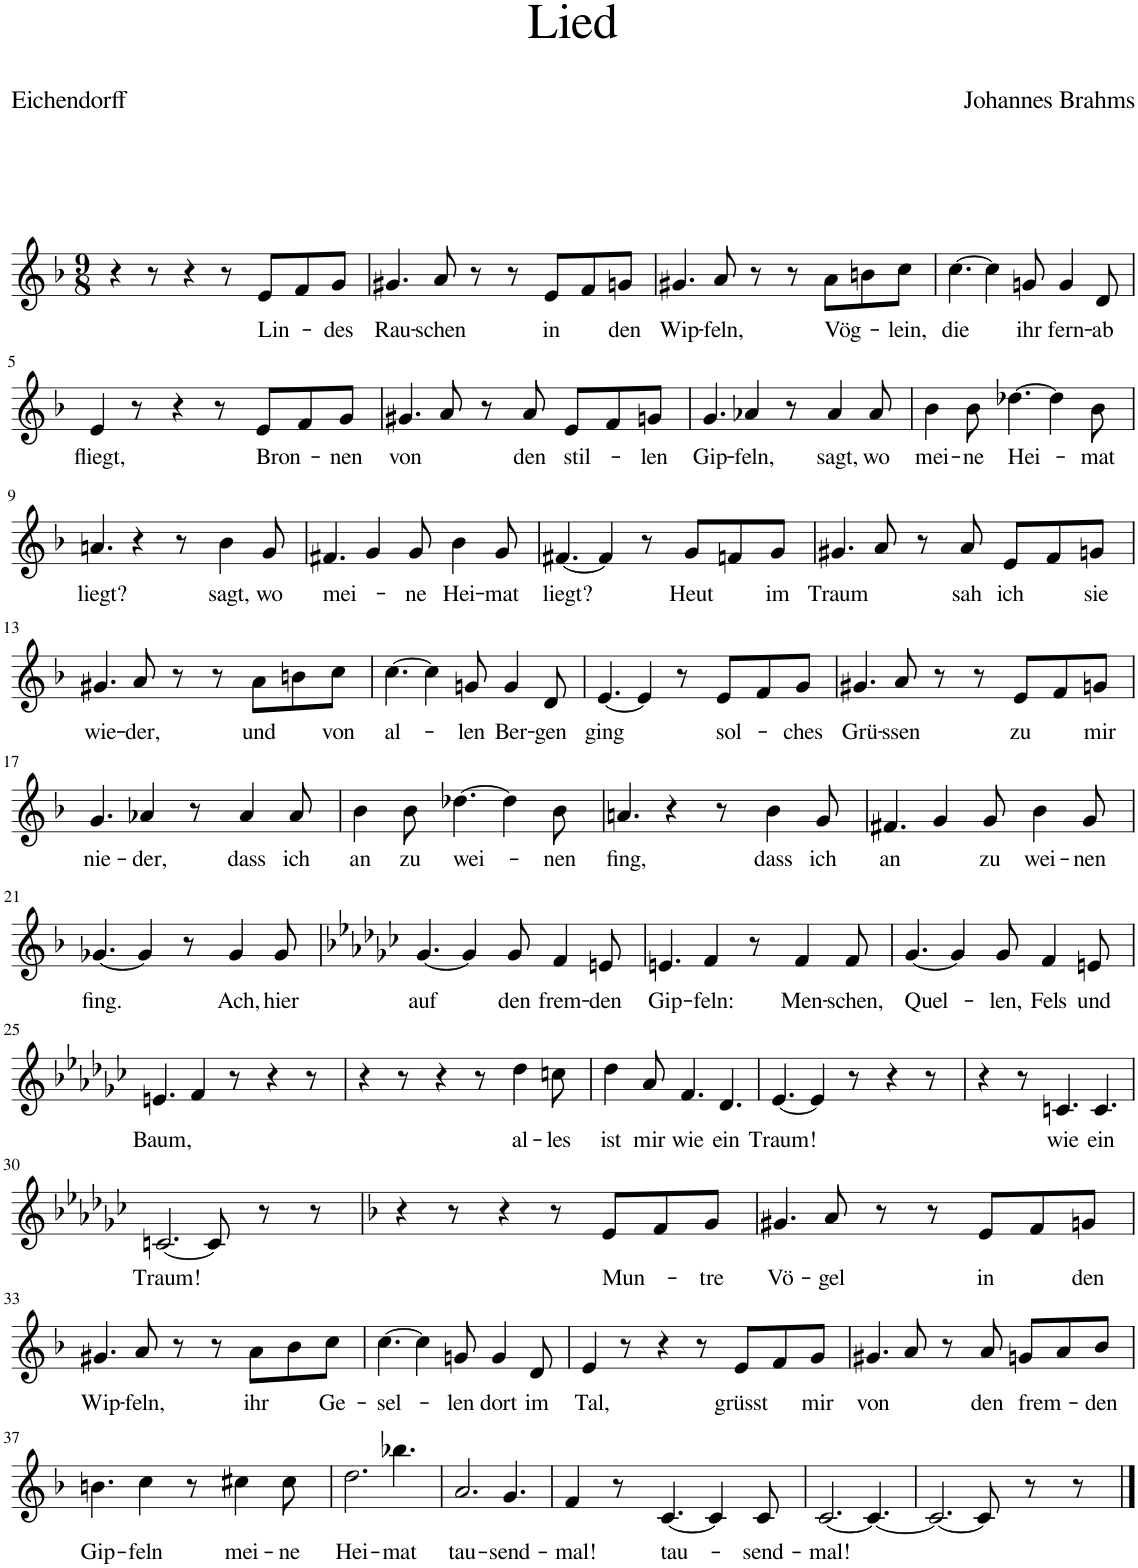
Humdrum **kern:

**kern	**text
*part1	*part1
*staff1	*staff1
*I"Piano	*
*I'Pno	*
*clefG2	*
*k[b-]	*
*M9/8	*
=1	=1
4r	.
8r	.
4r	.
8r	.
!	!LO:LY:b
8e/L	Lin-
8f/	.
!	!LO:LY:b
8g/J	-des
=2	=2
!	!LO:LY:b
4.g#X/	Rau-
!	!LO:LY:b
8a/	-schen
8r	.
8r	.
!	!LO:LY:b
8e/L	in
8f/	.
!	!LO:LY:b
8gn/J	-den
=3	=3
!	!LO:LY:b
4.g#X/	Wip-
!	!LO:LY:b
8a/	-feln,
8r	.
8r	.
!	!LO:LY:b
8a\L	Vög-
8bn\	.
!	!LO:LY:b
8cc\J	-lein,
=4	=4
!	!LO:LY:b
[4.cc\	die
4cc\]	.
!	!LO:LY:b
8gn/	ihr
!	!LO:LY:b
4g/	fern-
!	!LO:LY:b
8d/	-ab
!!LO:LB:g=z
=5	=5
!	!LO:LY:b
4e/	fliegt,
8r	.
4r	.
8r	.
!	!LO:LY:b
8e/L	Bron-
8f/	.
!	!LO:LY:b
8g/J	-nen
=6	=6
!	!LO:LY:b
4.g#X/	von
8a/	.
8r	.
!	!LO:LY:b
8a/	den
!	!LO:LY:b
8e/L	stil-
8f/	.
!	!LO:LY:b
8gn/J	-len
=7	=7
!	!LO:LY:b
4.g/	Gip-
!	!LO:LY:b
4a-X/	-feln,
8r	.
!	!LO:LY:b
4a-/	sagt,
!	!LO:LY:b
8a-/	wo
=8	=8
!	!LO:LY:b
4b-\	mei-
!	!LO:LY:b
8b-\	-ne
!	!LO:LY:b
[4.dd-X\	Hei-
4dd-\]	.
!	!LO:LY:b
8b-\	-mat
!!LO:LB:g=z
=9	=9
!	!LO:LY:b
4.an/	liegt?
4r	.
8r	.
!	!LO:LY:b
4b-\	sagt,
!	!LO:LY:b
8g/	wo
=10	=10
!	!LO:LY:b
4.f#X/	mei-
4g/	.
!	!LO:LY:b
8g/	-ne
!	!LO:LY:b
4b-\	Hei-
!	!LO:LY:b
8g/	-mat
=11	=11
!	!LO:LY:b
[4.f#X/	liegt?
4f#/]	.
8r	.
!	!LO:LY:b
8g/L	Heut
8fn/	.
!	!LO:LY:b
8g/J	im
=12	=12
!	!LO:LY:b
4.g#X/	Traum
8a/	.
8r	.
!	!LO:LY:b
8a/	sah
!	!LO:LY:b
8e/L	ich
8f/	.
!	!LO:LY:b
8gn/J	sie
!!LO:LB:g=z
=13	=13
!	!LO:LY:b
4.g#X/	wie-
!	!LO:LY:b
8a/	-der,
8r	.
8r	.
!	!LO:LY:b
8a\L	und
8bn\	.
!	!LO:LY:b
8cc\J	von
=14	=14
!	!LO:LY:b
[4.cc\	al-
4cc\]	.
!	!LO:LY:b
8gn/	-len
!	!LO:LY:b
4g/	Ber-
!	!LO:LY:b
8d/	-gen
=15	=15
!	!LO:LY:b
[4.e/	ging
4e/]	.
8r	.
!	!LO:LY:b
8e/L	sol-
8f/	.
!	!LO:LY:b
8g/J	-ches
=16	=16
!	!LO:LY:b
4.g#X/	Grü-
!	!LO:LY:b
8a/	-ssen
8r	.
8r	.
!	!LO:LY:b
8e/L	zu
8f/	.
!	!LO:LY:b
8gn/J	mir
!!LO:LB:g=z
=17	=17
!	!LO:LY:b
4.g/	nie-
!	!LO:LY:b
4a-X/	-der,
8r	.
!	!LO:LY:b
4a-/	dass
!	!LO:LY:b
8a-/	ich
=18	=18
!	!LO:LY:b
4b-\	an
!	!LO:LY:b
8b-\	zu
!	!LO:LY:b
[4.dd-X\	wei-
4dd-\]	.
!	!LO:LY:b
8b-\	-nen
=19	=19
!	!LO:LY:b
4.an/	fing,
4r	.
8r	.
!	!LO:LY:b
4b-\	dass
!	!LO:LY:b
8g/	ich
=20	=20
!	!LO:LY:b
4.f#X/	an
4g/	.
!	!LO:LY:b
8g/	zu
!	!LO:LY:b
4b-\	wei-
!	!LO:LY:b
8g/	-nen
!!LO:LB:g=z
=21	=21
!	!LO:LY:b
[4.g-X/	fing.
4g-/]	.
8r	.
!	!LO:LY:b
4g-/	Ach,
!	!LO:LY:b
8g-/	hier
=22	=22
*k[b-e-a-d-g-c-]	*
!	!LO:LY:b
[4.g-/	auf
4g-/]	.
!	!LO:LY:b
8g-/	den
!	!LO:LY:b
4f/	frem-
!	!LO:LY:b
8en/	-den
=23	=23
!	!LO:LY:b
4.en/	Gip-
!	!LO:LY:b
4f/	-feln:
8r	.
!	!LO:LY:b
4f/	Men-
!	!LO:LY:b
8f/	-schen,
=24	=24
!	!LO:LY:b
[4.g-/	Quel-
4g-/]	.
!	!LO:LY:b
8g-/	-len,
!	!LO:LY:b
4f/	Fels
!	!LO:LY:b
8en/	und
!!LO:LB:g=z
=25	=25
!	!LO:LY:b
4.en/	Baum,
4f/	.
8r	.
4r	.
8r	.
=26	=26
4r	.
8r	.
4r	.
8r	.
!	!LO:LY:b
4dd-\	al-
!	!LO:LY:b
8ccn\	-les
=27	=27
!	!LO:LY:b
4dd-\	ist
!	!LO:LY:b
8a-/	mir
!	!LO:LY:b
4.f/	wie
!	!LO:LY:b
4.d-/	ein
=28	=28
!	!LO:LY:b
[4.e-/	Traum!
4e-/]	.
8r	.
4r	.
8r	.
=29	=29
4r	.
8r	.
!	!LO:LY:b
4.cn/	wie
!	!LO:LY:b
4.c/	ein
!!LO:LB:g=z
=30	=30
!	!LO:LY:b
[2.cn/	Traum!
8c/]	.
8r	.
8r	.
=31	=31
*k[b-]	*
4r	.
8r	.
4r	.
8r	.
!	!LO:LY:b
8e/L	Mun-
8f/	.
!	!LO:LY:b
8g/J	-tre
=32	=32
!	!LO:LY:b
4.g#X/	Vö-
!	!LO:LY:b
8a/	-gel
8r	.
8r	.
!	!LO:LY:b
8e/L	in
8f/	.
!	!LO:LY:b
8gn/J	den
!!LO:LB:g=z
=33	=33
!	!LO:LY:b
4.g#X/	Wip-
!	!LO:LY:b
8a/	-feln,
8r	.
8r	.
!	!LO:LY:b
8a\L	ihr
8b-\	.
!	!LO:LY:b
8cc\J	Ge-
=34	=34
!	!LO:LY:b
[4.cc\	-sel-
4cc\]	.
!	!LO:LY:b
8gn/	-len
!	!LO:LY:b
4g/	dort
!	!LO:LY:b
8d/	im
=35	=35
!	!LO:LY:b
4e/	Tal,
8r	.
4r	.
8r	.
!	!LO:LY:b
8e/L	grüsst
8f/	.
!	!LO:LY:b
8g/J	mir
=36	=36
!	!LO:LY:b
4.g#X/	von
8a/	.
8r	.
!	!LO:LY:b
8a/	den
!	!LO:LY:b
8gn/L	frem-
8a/	.
!	!LO:LY:b
8b-/J	-den
!!LO:LB:g=z
=37	=37
!	!LO:LY:b
4.bn\	Gip-
!	!LO:LY:b
4cc\	-feln
8r	.
!	!LO:LY:b
4cc#X\	mei-
!	!LO:LY:b
8cc#\	-ne
=38	=38
!	!LO:LY:b
2.dd\	Hei-
!	!LO:LY:b
4.bb-X\	-mat
=39	=39
!	!LO:LY:b
2.a/	tau-
!	!LO:LY:b
4.g/	-send-
=40	=40
!	!LO:LY:b
4f/	-mal!
8r	.
!	!LO:LY:b
[4.c/	tau-
4c/]	.
!	!LO:LY:b
8c/	-send-
=41	=41
!	!LO:LY:b
[2.c/	-mal!
4.c/_	.
=42	=42
2.c/_	.
8c/]	.
8r	.
8r	.
==	==
*-	*-
